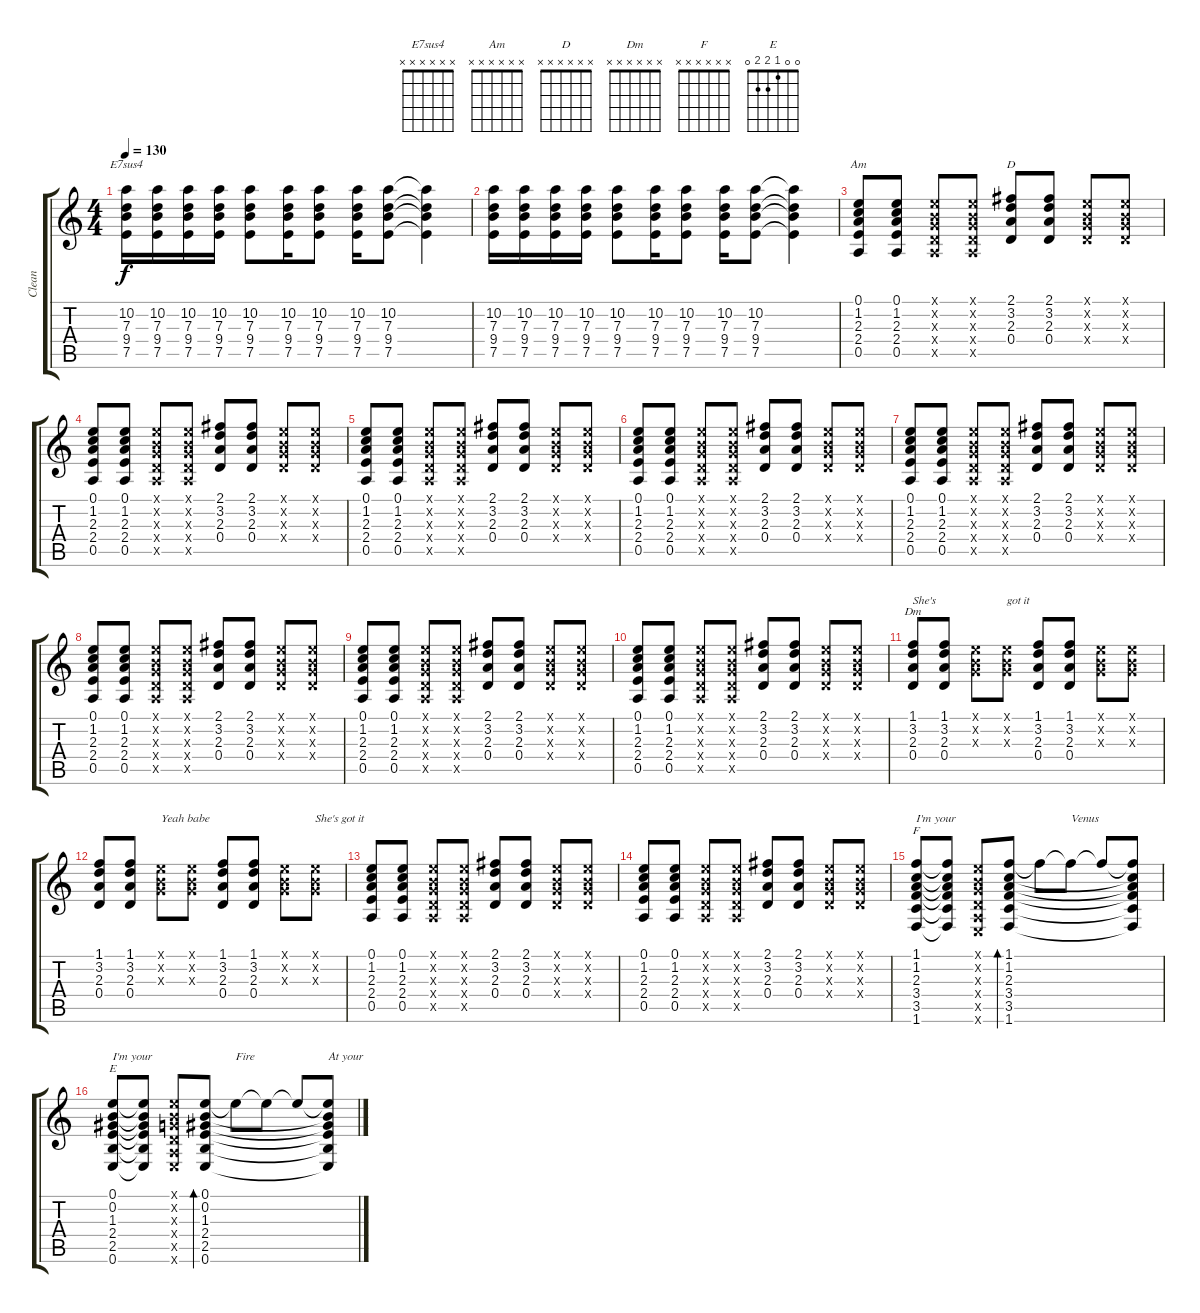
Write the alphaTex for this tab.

\track ("Clean" "Clean") {instrument electricguitarclean}
\staff {score tabs}
\tuning (E4 B3 G3 D3 A2 E2) {hide}
\chord ("E7sus4" x x x x x x)
\chord ("Am" x x x x x x)
\chord ("D" x x x x x x)
\chord ("Dm" x x x x x x)
\chord ("F" x x x x x x)
\chord ("E" 0 0 1 2 2 0)
\ts (4 4)
\tempo 130
\clef g2
\ks c
(10.2 7.3 9.4 7.5).16{ch "E7sus4" dy f} (10.2 7.3 9.4 7.5).16 (10.2 7.3 9.4 7.5).16 (10.2 7.3 9.4 7.5).16 (10.2 7.3 9.4 7.5).8 (10.2 7.3 9.4 7.5).16 (10.2 7.3 9.4 7.5).8 (10.2 7.3 9.4 7.5).16 (10.2 7.3 9.4 7.5).8 (10.2{t} 7.3{t} 9.4{t} 7.5{t}).4 |
(10.2 7.3 9.4 7.5).16 (10.2 7.3 9.4 7.5).16 (10.2 7.3 9.4 7.5).16 (10.2 7.3 9.4 7.5).16 (10.2 7.3 9.4 7.5).8 (10.2 7.3 9.4 7.5).16 (10.2 7.3 9.4 7.5).8 (10.2 7.3 9.4 7.5).16 (10.2 7.3 9.4 7.5).8 (10.2{t} 7.3{t} 9.4{t} 7.5{t}).4 |
(0.1 1.2 2.3 2.4 0.5).8{ch "Am"} (0.1 1.2 2.3 2.4 0.5).8 (0.1{x} 0.2{x} 0.3{x} 0.4{x} 0.5{x}).8 (0.1{x} 0.2{x} 0.3{x} 0.4{x} 0.5{x}).8 (2.1 3.2 2.3 0.4).8{ch "D"} (2.1 3.2 2.3 0.4).8 (0.1{x} 0.2{x} 0.3{x} 0.4{x}).8 (0.1{x} 0.2{x} 0.3{x} 0.4{x}).8 |
(0.1 1.2 2.3 2.4 0.5).8 (0.1 1.2 2.3 2.4 0.5).8 (0.1{x} 0.2{x} 0.3{x} 0.4{x} 0.5{x}).8 (0.1{x} 0.2{x} 0.3{x} 0.4{x} 0.5{x}).8 (2.1 3.2 2.3 0.4).8 (2.1 3.2 2.3 0.4).8 (0.1{x} 0.2{x} 0.3{x} 0.4{x}).8 (0.1{x} 0.2{x} 0.3{x} 0.4{x}).8 |
(0.1 1.2 2.3 2.4 0.5).8 (0.1 1.2 2.3 2.4 0.5).8 (0.1{x} 0.2{x} 0.3{x} 0.4{x} 0.5{x}).8 (0.1{x} 0.2{x} 0.3{x} 0.4{x} 0.5{x}).8 (2.1 3.2 2.3 0.4).8 (2.1 3.2 2.3 0.4).8 (0.1{x} 0.2{x} 0.3{x} 0.4{x}).8 (0.1{x} 0.2{x} 0.3{x} 0.4{x}).8 |
(0.1 1.2 2.3 2.4 0.5).8 (0.1 1.2 2.3 2.4 0.5).8 (0.1{x} 0.2{x} 0.3{x} 0.4{x} 0.5{x}).8 (0.1{x} 0.2{x} 0.3{x} 0.4{x} 0.5{x}).8 (2.1 3.2 2.3 0.4).8 (2.1 3.2 2.3 0.4).8 (0.1{x} 0.2{x} 0.3{x} 0.4{x}).8 (0.1{x} 0.2{x} 0.3{x} 0.4{x}).8 |
(0.1 1.2 2.3 2.4 0.5).8 (0.1 1.2 2.3 2.4 0.5).8 (0.1{x} 0.2{x} 0.3{x} 0.4{x} 0.5{x}).8 (0.1{x} 0.2{x} 0.3{x} 0.4{x} 0.5{x}).8 (2.1 3.2 2.3 0.4).8 (2.1 3.2 2.3 0.4).8 (0.1{x} 0.2{x} 0.3{x} 0.4{x}).8 (0.1{x} 0.2{x} 0.3{x} 0.4{x}).8 |
(0.1 1.2 2.3 2.4 0.5).8 (0.1 1.2 2.3 2.4 0.5).8 (0.1{x} 0.2{x} 0.3{x} 0.4{x} 0.5{x}).8 (0.1{x} 0.2{x} 0.3{x} 0.4{x} 0.5{x}).8 (2.1 3.2 2.3 0.4).8 (2.1 3.2 2.3 0.4).8 (0.1{x} 0.2{x} 0.3{x} 0.4{x}).8 (0.1{x} 0.2{x} 0.3{x} 0.4{x}).8 |
(0.1 1.2 2.3 2.4 0.5).8 (0.1 1.2 2.3 2.4 0.5).8 (0.1{x} 0.2{x} 0.3{x} 0.4{x} 0.5{x}).8 (0.1{x} 0.2{x} 0.3{x} 0.4{x} 0.5{x}).8 (2.1 3.2 2.3 0.4).8 (2.1 3.2 2.3 0.4).8 (0.1{x} 0.2{x} 0.3{x} 0.4{x}).8 (0.1{x} 0.2{x} 0.3{x} 0.4{x}).8 |
(0.1 1.2 2.3 2.4 0.5).8 (0.1 1.2 2.3 2.4 0.5).8 (0.1{x} 0.2{x} 0.3{x} 0.4{x} 0.5{x}).8 (0.1{x} 0.2{x} 0.3{x} 0.4{x} 0.5{x}).8 (2.1 3.2 2.3 0.4).8 (2.1 3.2 2.3 0.4).8 (0.1{x} 0.2{x} 0.3{x} 0.4{x}).8 (0.1{x} 0.2{x} 0.3{x} 0.4{x}).8 |
(1.1 3.2 2.3 0.4).8{ch "Dm" txt "She's"} (1.1 3.2 2.3 0.4).8 (0.1{x} 0.2{x} 0.3{x}).8 (0.1{x} 0.2{x} 0.3{x}).8{txt "got it"} (1.1 3.2 2.3 0.4).8 (1.1 3.2 2.3 0.4).8 (0.1{x} 0.2{x} 0.3{x}).8 (0.1{x} 0.2{x} 0.3{x}).8 |
(1.1 3.2 2.3 0.4).8 (1.1 3.2 2.3 0.4).8 (0.1{x} 0.2{x} 0.3{x}).8{txt "Yeah babe"} (0.1{x} 0.2{x} 0.3{x}).8 (1.1 3.2 2.3 0.4).8 (1.1 3.2 2.3 0.4).8 (0.1{x} 0.2{x} 0.3{x}).8 (0.1{x} 0.2{x} 0.3{x}).8{txt "She's got it"} |
(0.1 1.2 2.3 2.4 0.5).8 (0.1 1.2 2.3 2.4 0.5).8 (0.1{x} 0.2{x} 0.3{x} 0.4{x} 0.5{x}).8 (0.1{x} 0.2{x} 0.3{x} 0.4{x} 0.5{x}).8 (2.1 3.2 2.3 0.4).8 (2.1 3.2 2.3 0.4).8 (0.1{x} 0.2{x} 0.3{x} 0.4{x}).8 (0.1{x} 0.2{x} 0.3{x} 0.4{x}).8 |
(0.1 1.2 2.3 2.4 0.5).8 (0.1 1.2 2.3 2.4 0.5).8 (0.1{x} 0.2{x} 0.3{x} 0.4{x} 0.5{x}).8 (0.1{x} 0.2{x} 0.3{x} 0.4{x} 0.5{x}).8 (2.1 3.2 2.3 0.4).8 (2.1 3.2 2.3 0.4).8 (0.1{x} 0.2{x} 0.3{x} 0.4{x}).8 (0.1{x} 0.2{x} 0.3{x} 0.4{x}).8 |
(1.1 1.2 2.3 3.4 3.5 1.6).8{ch "F" txt "I'm your"} (1.1{t} 1.2{t} 2.3{t} 3.4{t} 3.5{t} 1.6{t}).8 (0.1{x} 0.2{x} 0.3{x} 0.4{x} 0.5{x} 0.6{x}).8 (1.1 1.2 2.3 3.4 3.5 1.6).8{bd 120} 1.1{t}.8 1.1{t}.8{txt "Venus"} 1.1{t}.8 (1.1{t} 1.2{t} 2.3{t} 3.4{t} 3.5{t} 1.6{t}).8 |
(0.1 0.2 1.3 2.4 2.5 0.6).8{ch "E" txt "I'm your"} (0.1{t} 0.2{t} 1.3{t} 2.4{t} 2.5{t} 0.6{t}).8 (0.1{x} 0.2{x} 0.3{x} 0.4{x} 0.5{x} 0.6{x}).8 (0.1 0.2 1.3 2.4 2.5 0.6).8{bd 120} 0.1{t}.8{txt "Fire"} 0.1{t}.8 0.1{t}.8 (0.1{t} 0.2{t} 1.3{t} 2.4{t} 2.5{t} 0.6{t}).8{txt "At your"}
